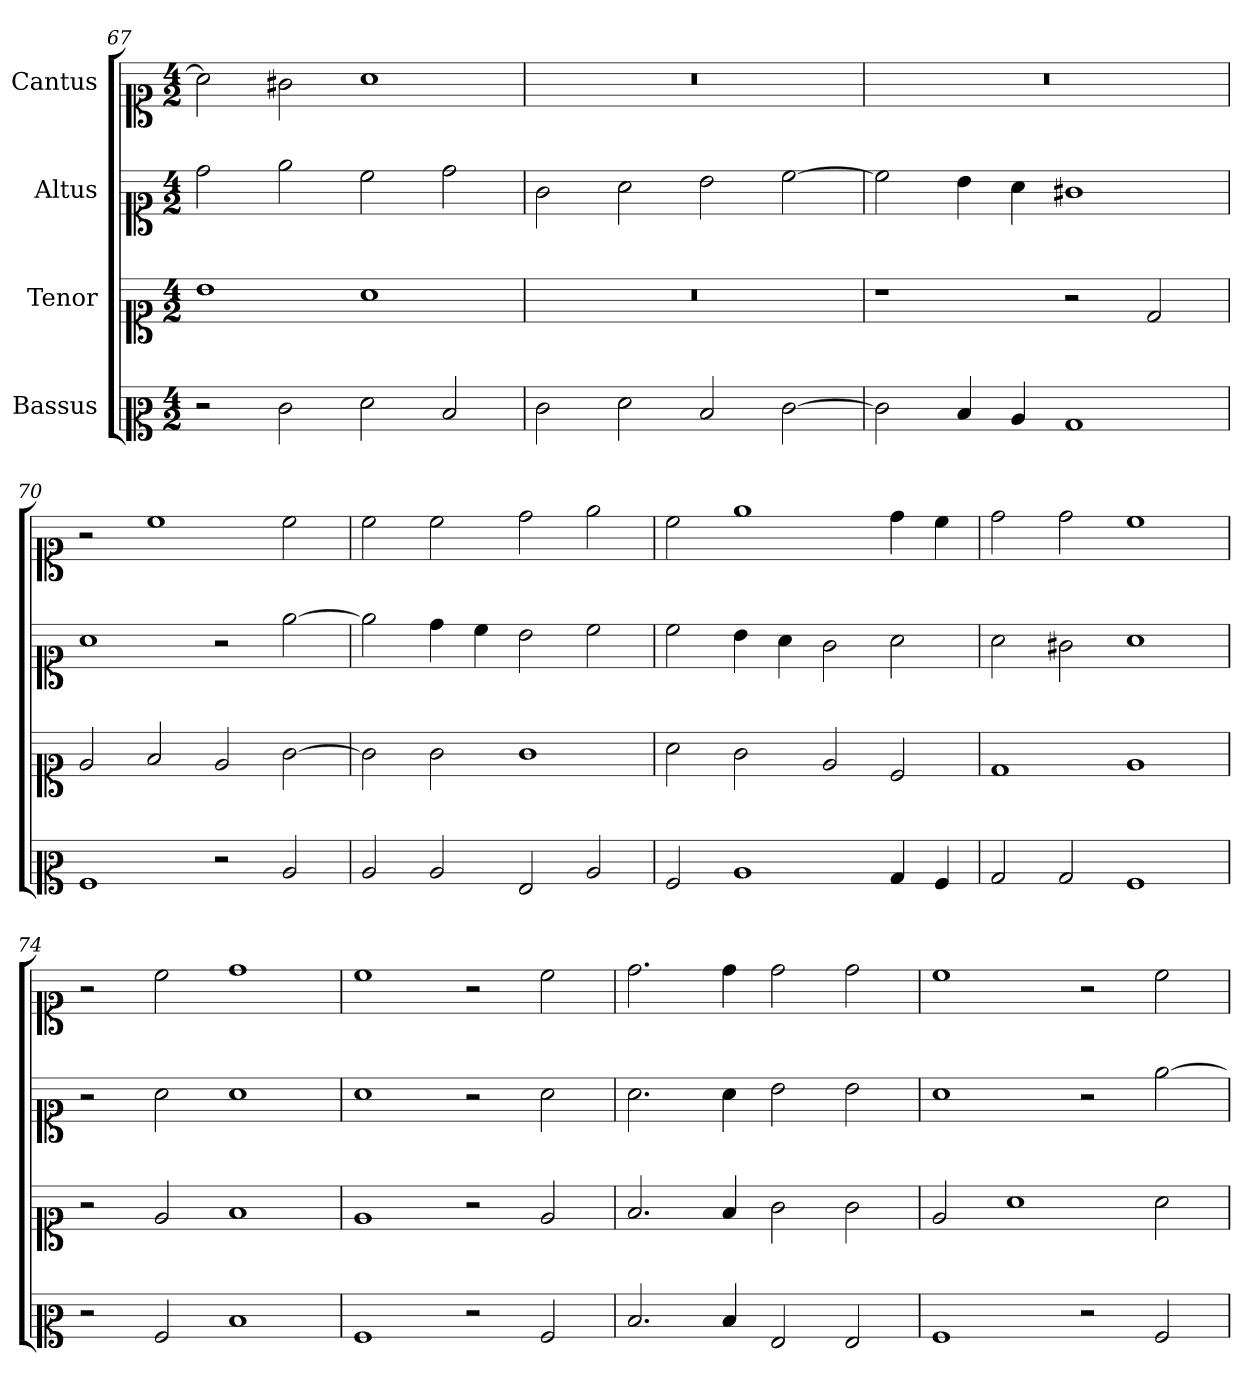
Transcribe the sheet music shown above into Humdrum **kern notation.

**kern	**kern	**kern	**kern
*part4	*part3	*part2	*part1
*staff4	*staff3	*staff2	*staff1
*I"Bassus	*I"Tenor	*I"Altus	*I"Cantus
*clefC2	*clefC1	*clefC1	*clefC1
*k[]	*k[]	*k[]	*k[]
*M4/2	*M4/2	*M4/2	*M4/2
=67	=67	=67	=67
2r	1b\	2dd\	2a\]
2e\	.	2ee\	2g#X\
2f\	1a\	2cc\	1a\
2d/	.	2dd\	.
=68	=68	=68	=68
2e\	0r	2g\	0r
2f\	.	2a\	.
2d/	.	2b\	.
[2e\	.	[2cc\	.
=69	=69	=69	=69
2e\]	1r	2cc\]	0r
4d/	.	4b\	.
4c/	.	4a\	.
1B/	2r	1g#X\	.
.	2d/	.	.
=70	=70	=70	=70
1A/	2e/	1a\	2r
.	2f/	.	1cc\
2r	2e/	2r	.
2c/	[2g\	[2ee\	2cc\
=71	=71	=71	=71
2c/	2g\]	2ee\]	2cc\
2c/	2g\	4dd\	2cc\
.	.	4cc\	.
2G/	1g\	2b\	2dd\
2c/	.	2cc\	2ee\
=72	=72	=72	=72
2A/	2a\	2cc\	2cc\
1c/	2g\	4b\	1ee\
.	.	4a\	.
.	2e/	2g\	.
4B/	2c/	2a\	4dd\
4A/	.	.	4cc\
=73	=73	=73	=73
2B/	1d/	2a\	2dd\
2B/	.	2g#X\	2dd\
1A/	1e/	1a\	1cc\
=74	=74	=74	=74
2r	2r	2r	2r
2A/	2e/	2a\	2cc\
1d/	1f/	1a\	1dd\
=75	=75	=75	=75
1A/	1e/	1a\	1cc\
2r	2r	2r	2r
2A/	2e/	2a\	2cc\
=76	=76	=76	=76
2.d/	2.f/	2.a\	2.dd\
4d/	4f/	4a\	4dd\
2G/	2g\	2b\	2dd\
2G/	2g\	2b\	2dd\
=77	=77	=77	=77
1A/	2e/	1a\	1cc\
.	1a\	.	.
2r	.	2r	2r
2A/	2a\	[2ee\	2cc\
=	=	=	=
*-	*-	*-	*-
